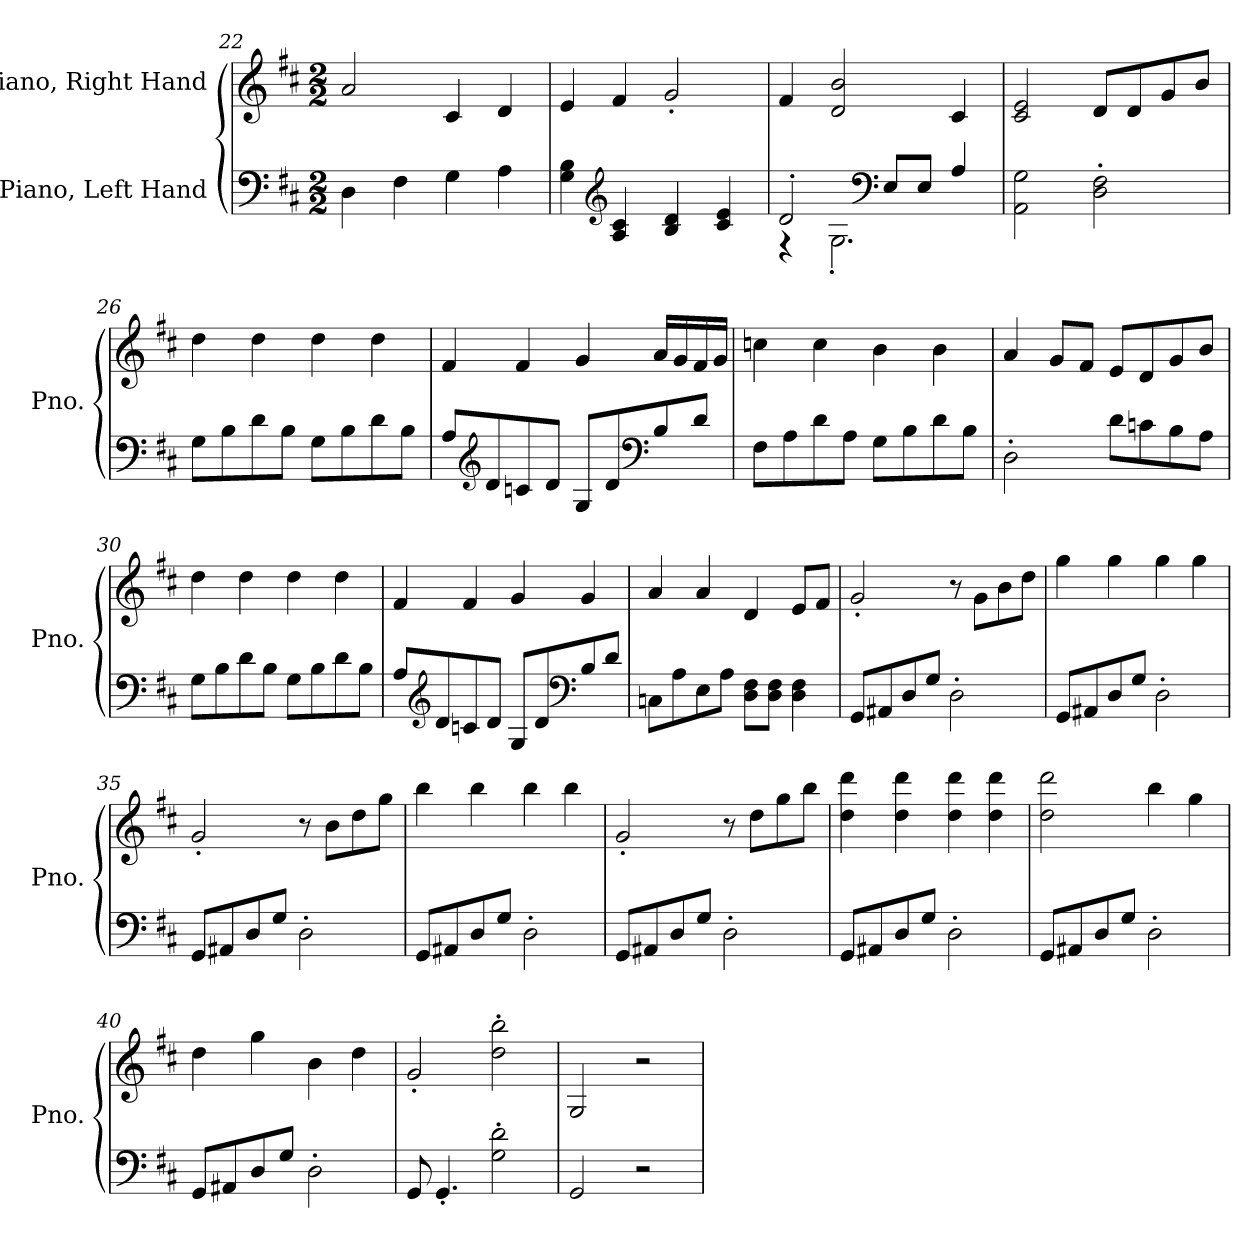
**kern	**kern
*part2	*part1
*staff2	*staff1
*I"Piano, Left Hand	*I"Piano, Right Hand
*I'Pno.	*I'Pno.
*clefF4	*clefG2
*k[f#c#]	*k[f#c#]
*M2/2	*M2/2
=22	=22
4D\	2a/
4F#\	.
4G\	4c#/
4A\	4d/
=23	=23
4G\ 4B\	4e/
*clefG2	*
4A/ 4c#/	4f#/
4B/ 4d/	2g'/
4c#/ 4e/	.
=24	=24
*^	*
2d'/	4r	4f#/
.	2.G'\	2d/ 2b/
*clefF4	*	*
8E/L	.	.
8E/J	.	.
4A/	.	4c#/
*v	*v	*
=25	=25
2AA\ 2G\	2c#/ 2e/
2D\' 2F#\'	8d/L
.	8d/
.	8g/
.	8b/J
!!LO:PB:g=z
=26	=26
8G\L	4dd\
8B\	.
8d\	4dd\
8B\J	.
8G\L	4dd\
8B\	.
8d\	4dd\
8B\J	.
=27	=27
8A/L	4f#/
*clefG2	*
8d/	.
8cn/	4f#/
8d/J	.
8G/L	4g/
8d/	.
*clefF4	*
8B/	16a/LL
.	16g/
8d/J	16f#/
.	16g/JJ
=28	=28
8F#\L	4ccn\
8A\	.
8d\	4cc\
8A\J	.
8G\L	4b\
8B\	.
8d\	4b\
8B\J	.
=29	=29
2D'\	4a/
.	8g/L
.	8f#/J
8d\L	8e/L
8cn\	8d/
8B\	8g/
8A\J	8b/J
!!LO:LB:g=z
=30	=30
8G\L	4dd\
8B\	.
8d\	4dd\
8B\J	.
8G\L	4dd\
8B\	.
8d\	4dd\
8B\J	.
=31	=31
8A/L	4f#/
*clefG2	*
8d/	.
8cn/	4f#/
8d/J	.
8G/L	4g/
8d/	.
*clefF4	*
8B/	4g/
8d/J	.
=32	=32
8Cn\L	4a/
8A\	.
8E\	4a/
8A\J	.
8D\ 8F#\L	4d/
8D\ 8F#\J	.
4D\ 4F#\	8e/L
.	8f#/J
=33	=33
8GG/L	2g'/
8AA#X/	.
8D/	.
8G/J	.
2D'\	8r
.	8g\L
.	8b\
.	8dd\J
!!LO:LB:g=z
=34	=34
8GG/L	4gg\
8AA#X/	.
8D/	4gg\
8G/J	.
2D'\	4gg\
.	4gg\
=35	=35
8GG/L	2g'/
8AA#X/	.
8D/	.
8G/J	.
2D'\	8r
.	8b\L
.	8dd\
.	8gg\J
=36	=36
8GG/L	4bb\
8AA#X/	.
8D/	4bb\
8G/J	.
2D'\	4bb\
.	4bb\
=37	=37
8GG/L	2g'/
8AA#X/	.
8D/	.
8G/J	.
2D'\	8r
.	8dd\L
.	8gg\
.	8bb\J
=38	=38
8GG/L	4dd\ 4ddd\
8AA#X/	.
8D/	4dd\ 4ddd\
8G/J	.
2D'\	4dd\ 4ddd\
.	4dd\ 4ddd\
!!LO:LB:g=z
=39	=39
8GG/L	2dd\ 2ddd\
8AA#X/	.
8D/	.
8G/J	.
2D'\	4bb\
.	4gg\
=40	=40
8GG/L	4dd\
8AA#X/	.
8D/	4gg\
8G/J	.
2D'\	4b\
.	4dd\
=41	=41
8GG/	2g'/
4.GG'/	.
2G\' 2d\'	2dd\' 2bb\'
=42	=42
2GG/	2G/
2r	2r
=	=
*-	*-
